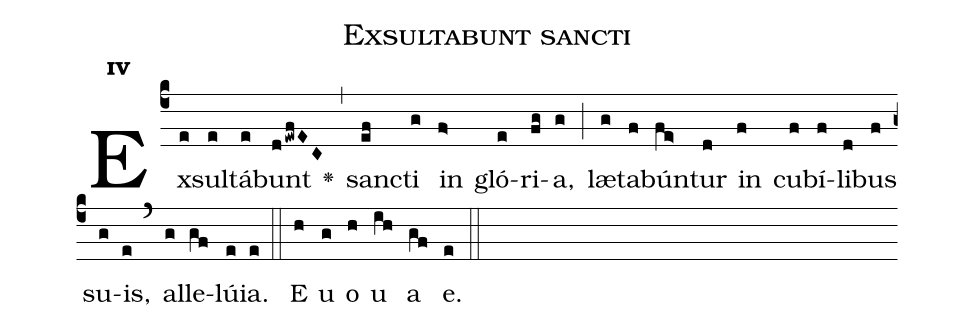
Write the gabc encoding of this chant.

name:Exsultabunt sancti;
office-part:Antiphona;
mode:4;
%%
initial-style: 1;
name: Exsultabunt sancti
book: Antiphonae & Responsoria/Tomus II, p. 207;
occasion: Hebdomada V Paschae Dominica;
office-part: Laudes Ant 3;
user-notes: ;
commentary: ;
annotation: 4e;
centering-scheme: english;
fontsize: 12;
font: OFLSortsMillGoudy;
height: 11;
width: 4.5;
%%
(c4)Ex(e)sul(e)tá(e)bunt(dewfEC) <v>\greheightstar</v>(,) san(ef)cti(g) in(f>) gló(e)ri(fg)a,(g) (;) læ(g)ta(f)bún(fe>)tur(d) in(f) cu(f)bí(f)li(d)bus(f) su(g)is,(e) (`) al(g)le(gf)lú(e)ia.(e) (::)
E(h) u(g) o(h) u(ih) a(gf) e.(e) (::)
